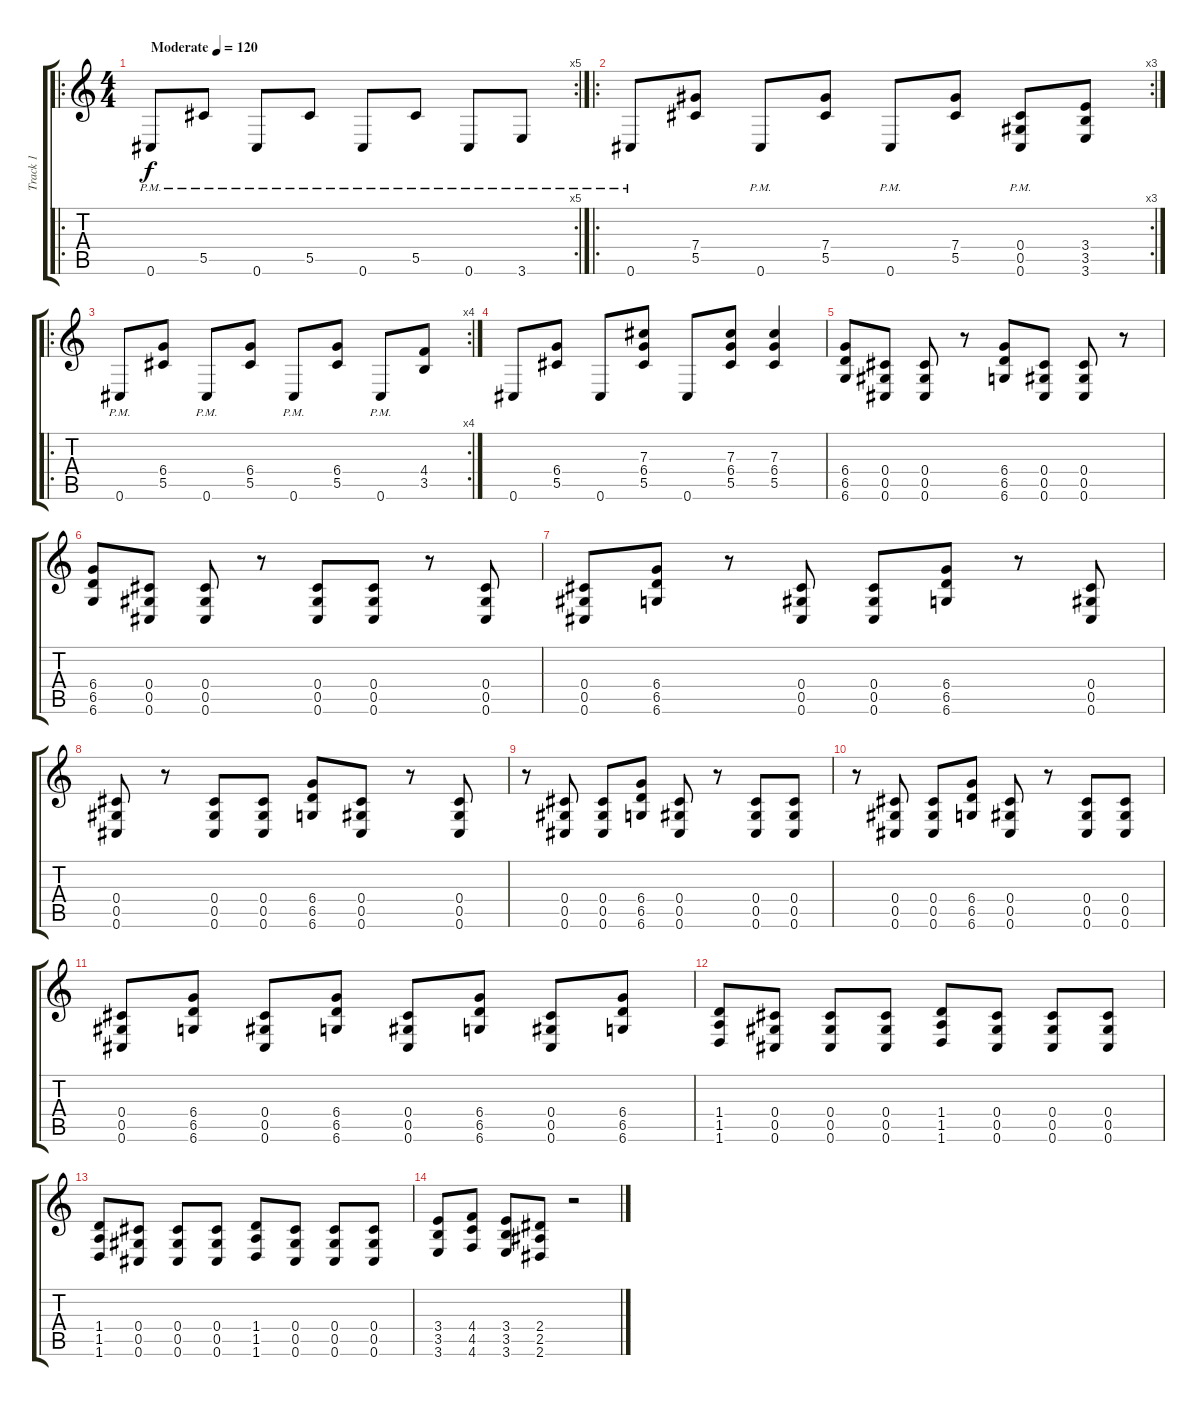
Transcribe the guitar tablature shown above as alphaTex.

\track ("Track 1" "Track 1") {instrument acousticguitarsteel}
\staff {score tabs}
\tuning (Eb4 Bb3 Gb3 Db3 Ab2 Db2) {hide}
\ro
\rc 5
\ts (4 4)
\tempo (120 "Moderate")
\clef g2
\ks c
0.6{pm}.8{dy f instrument acousticguitarsteel} 5.5{pm}.8 0.6{pm}.8 5.5{pm}.8 0.6{pm}.8 5.5{pm}.8 0.6{pm}.8 3.6{pm}.8 |
\ro
\rc 3
0.6{pm}.8 (7.4 5.5).8 0.6{pm}.8 (7.4 5.5).8 0.6{pm}.8 (7.4 5.5).8 (0.4{pm} 0.5{pm} 0.6{pm}).8 (3.4 3.5 3.6).8 |
\ro
\rc 4
0.6{pm}.8 (6.4 5.5).8 0.6{pm}.8 (6.4 5.5).8 0.6{pm}.8 (6.4 5.5).8 0.6{pm}.8 (4.4 3.5).8 |
0.6.8 (6.4 5.5).8 0.6.8 (7.3 6.4 5.5).8 0.6.8 (7.3 6.4 5.5).8 (7.3 6.4 5.5).4 |
(6.4 6.5 6.6).8{instrument distortionguitar} (0.4 0.5 0.6).8 (0.4 0.5 0.6).8 r.8 (6.4 6.5 6.6).8 (0.4 0.5 0.6).8 (0.4 0.5 0.6).8 r.8 |
(6.4 6.5 6.6).8 (0.4 0.5 0.6).8 (0.4 0.5 0.6).8 r.8 (0.4 0.5 0.6).8 (0.4 0.5 0.6).8 r.8 (0.4 0.5 0.6).8 |
(0.4 0.5 0.6).8 (6.4 6.5 6.6).8 r.8 (0.4 0.5 0.6).8 (0.4 0.5 0.6).8 (6.4 6.5 6.6).8 r.8 (0.4 0.5 0.6).8 |
(0.4 0.5 0.6).8 r.8 (0.4 0.5 0.6).8 (0.4 0.5 0.6).8 (6.4 6.5 6.6).8 (0.4 0.5 0.6).8 r.8 (0.4 0.5 0.6).8 |
r.8 (0.4 0.5 0.6).8 (0.4 0.5 0.6).8 (6.4 6.5 6.6).8 (0.4 0.5 0.6).8 r.8 (0.4 0.5 0.6).8 (0.4 0.5 0.6).8 |
r.8 (0.4 0.5 0.6).8 (0.4 0.5 0.6).8 (6.4 6.5 6.6).8 (0.4 0.5 0.6).8 r.8 (0.4 0.5 0.6).8 (0.4 0.5 0.6).8 |
(0.4 0.5 0.6).8 (6.4 6.5 6.6).8 (0.4 0.5 0.6).8 (6.4 6.5 6.6).8 (0.4 0.5 0.6).8 (6.4 6.5 6.6).8 (0.4 0.5 0.6).8 (6.4 6.5 6.6).8 |
(1.4 1.5 1.6).8 (0.4 0.5 0.6).8 (0.4 0.5 0.6).8 (0.4 0.5 0.6).8 (1.4 1.5 1.6).8 (0.4 0.5 0.6).8 (0.4 0.5 0.6).8 (0.4 0.5 0.6).8 |
(1.4 1.5 1.6).8 (0.4 0.5 0.6).8 (0.4 0.5 0.6).8 (0.4 0.5 0.6).8 (1.4 1.5 1.6).8 (0.4 0.5 0.6).8 (0.4 0.5 0.6).8 (0.4 0.5 0.6).8 |
(3.4 3.5 3.6).8 (4.4 4.5 4.6).8 (3.4 3.5 3.6).8 (2.4 2.5 2.6).8 r.2
